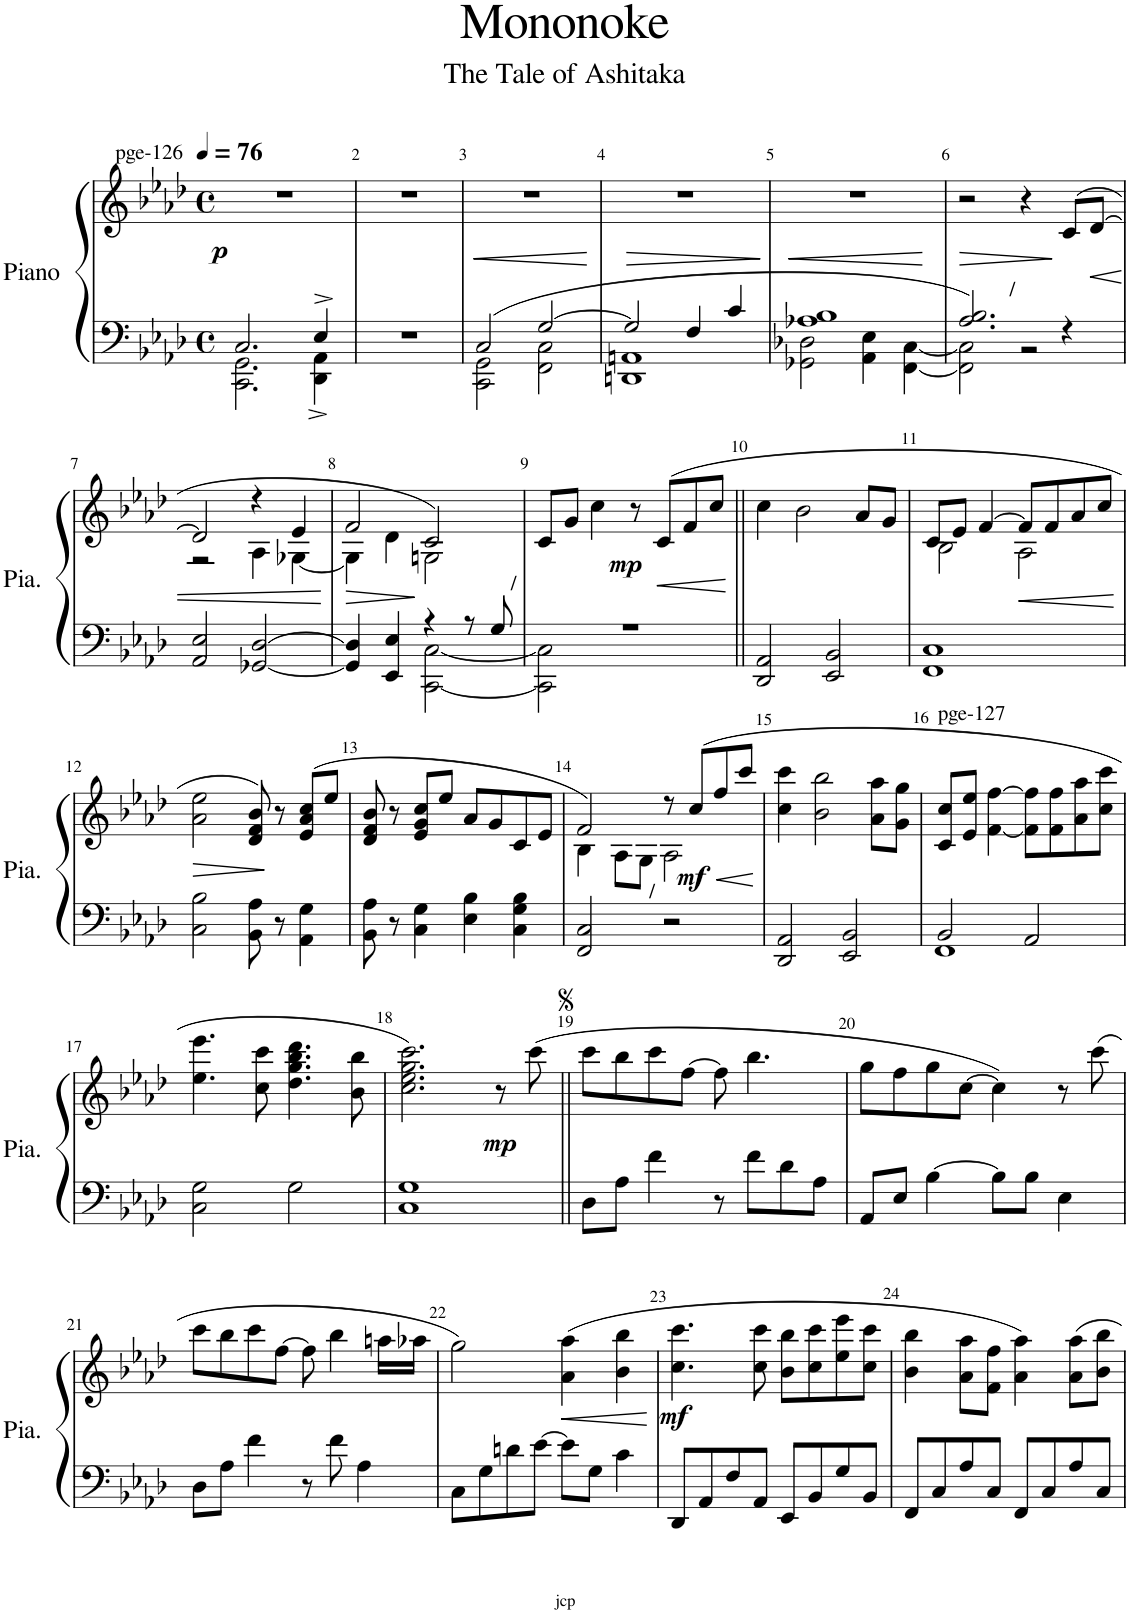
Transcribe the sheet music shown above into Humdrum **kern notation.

**kern	**kern	**dynam
*part1	*part1	*part1
*staff2	*staff1	*staff1/2
*I"Piano	*	*
*I'Pia.	*	*
*clefF4	*clefG2	*
*k[b-e-a-d-]	*k[b-e-a-d-]	*
*M4/4	*M4/4	*
*met(c)	*met(c)	*
*MM76	*MM76	*
=1	=1	=1
*^	*	*
!	!	!LO:TX:a:t=pge-126	!
!	!	!	!LO:DY:b
2.C/	2.CC\ 2.GG\	1r	p
4E-^/	4DD-\^ 4AA-\^	.	.
*v	*v	*	*
=2	=2	=2
1r	1r	.
=3	=3	=3
*^	*	*
!	!	!	!LO:HP:b
2C/	2CC\ 2GG\	1r	<
[2G/	2FF\ 2C\	.	.
*v	*v	*	*
.	.	[
=4	=4	=4
*^	*	*
!	!	!	!LO:HP:b
2G/]	1DDn 1AAn	1r	>
4F/	.	.	.
4c/	.	.	.
*v	*v	*	*
.	.	]
=5	=5	=5
*^	*	*
!	!	!	!LO:HP:b
1A-X 1B-	2GG-X\ 2D-X\	1r	<
.	4AA-\ 4E-\	.	.
.	[4FF\ [4C\	.	.
*v	*v	*	*
.	.	[
=6	=6	=6
*^	*	*
!LO:TX:a:t=/	!	!	!
!	!	!	!LO:HP:b
2.A-/ 2.B-/	2FF\] 2C\]	2r	>
.	2r	4r	.
4r	.	(8c/L	]
!	!	!	!LO:HP:b
.	.	[8d-/J	<
*v	*v	*	*
!!LO:LB:g=z
=7	=7	=7
*	*^	*
2AA-/ 2E-/	2d-/]	2r	.
[2GG-X/ [2D-/	4r	4A-\	.
.	4e-/	[4G-X\	.
*	*v	*v	*
.	.	[
=8	=8	=8
*^	*	*
!	!	!	!LO:HP:b
*	*	*^	*
4GG-/] 4D-/]	2ryy	2f/	4G-\]	>
4EE-/ 4E-/	.	.	4d-\	.
4r	[2CC\ [2C\	2c/)	2Gn\	]
8r	.	.	.	.
!LO:TX:a:t=/	!	!	!	!
8G/	.	.	.	.
*	*	*v	*v	*
=9	=9	=9	=9
1r	2CC\] 2C\]	8c/L	.
.	.	8g/J	.
.	.	4cc\	.
!	!	!	!LO:DY:b
.	2ryy	8r	mp
!	!	!	!LO:HP:b
.	.	(8c/L	<
.	.	8f/	.
.	.	8cc/J	.
*v	*v	*	*
.	.	[
=10||	=10||	=10||
2DD-/ 2AA-/	4cc\	.
.	2b-\	.
2EE-/ 2BB-/	.	.
.	8a-/L	.
.	8g/J	.
=11	=11	=11
*	*^	*
1FF 1C	8c/L	2B-\	.
.	8e-/J	.	.
.	[4f/	.	.
!	!	!	!LO:HP:b
.	8f/L]	2A-\	<
.	8f/	.	.
.	8a-/	.	.
.	8cc/J	.	.
*	*v	*v	*
.	.	[
!!LO:LB:g=z
=12	=12	=12
!	!	!LO:HP:b
2C\ 2B-\	2a-\ 2ee-\	>
8BB-\ 8A-\	8d-/ 8f/ 8b-/)	.
8r	8r	]
4AA-\ 4G\	(8e-/ 8a-/ 8cc/L	.
.	8ee-/J	.
=13	=13	=13
8BB-\ 8A-\	8d-/ 8f/ 8b-/	.
8r	8r	.
4C\ 4G\	8e-/ 8g/ 8cc/L	.
.	8ee-/J	.
4E-\ 4B-\	8a-/L	.
.	8g/	.
4C\ 4G\ 4B-\	8c/	.
.	8e-/J	.
=14	=14	=14
*	*^	*
2FF/ 2C/	2f/)	4B-\	.
.	.	8A-\L	.
.	.	8G\J	.
!	!LO:TX:b:t=/	!	!
2r	8r	2A-\	.
!	!	!	!LO:HP:b
!	!	!	!LO:DY:n=1:b
.	(8cc/L	.	< mf
.	8ff/	.	.
.	8ccc/J	.	.
*	*v	*v	*
.	.	[
=15	=15	=15
2DD-/ 2AA-/	4cc\ 4ccc\	.
.	2b-\ 2bb-\	.
2EE-/ 2BB-/	.	.
.	8a-\ 8aa-\L	.
.	8g\ 8gg\J	.
=16	=16	=16
*^	*	*
!	!	!LO:TX:a:t=pge-127	!
2BB-/	1FF	8c/ 8cc/L	.
.	.	8e-/ 8ee-/J	.
.	.	[4f\ [4ff\	.
2AA-/	.	8f\] 8ff\]L	.
.	.	8f\ 8ff\	.
.	.	8a-\ 8aa-\	.
.	.	8cc\ 8ccc\J	.
*v	*v	*	*
!!LO:LB:g=z
=17	=17	=17
2C\ 2G\	4.ee-\ 4.eee-\	.
.	8cc\ 8ccc\	.
2G\	4.dd-\ 4.gg\ 4.bb-\ 4.ddd-\	.
.	8b-\ 8bb-\	.
=18	=18	=18
1C 1G	2.cc\ 2.ee-\ 2.gg\ 2.ccc\)	.
!	!	!LO:DY:b
.	8r	mp
.	(8ccc\	.
=19||	=19||	=19||
8D-\L	8ccc\L	.
8A-\J	8bb-\	.
4f\	8ccc\	.
.	[8ff\J	.
8r	8ff\]	.
8f\L	4.bb-\	.
8d-\	.	.
8A-\J	.	.
=20	=20	=20
8AA-/L	8gg\L	.
8E-/J	8ff\	.
[4B-\	8gg\	.
.	[8cc\J	.
8B-\L]	4cc\])	.
8B-\J	.	.
4E-\	8r	.
.	(8ccc\	.
!!LO:LB:g=z
=21	=21	=21
8D-\L	8ccc\L	.
8A-\J	8bb-\	.
4f\	8ccc\	.
.	[8ff\J	.
8r	8ff\]	.
8f\	4bb-\	.
4A-\	.	.
.	16aan\LL	.
.	16aa-X\JJ	.
=22	=22	=22
8C\L	2gg\)	.
8G\	.	.
8dn\	.	.
[8e-\J	.	.
!	!	!LO:HP:b
8e-\L]	(4a-\ 4aa-\	<
8G\J	.	.
4c\	4b-\ 4bb-\	.
.	.	[
=23	=23	=23
!	!	!LO:DY:b
8DD-/L	4.cc\ 4.ccc\	mf
8AA-/	.	.
8F/	.	.
8AA-/J	8cc\ 8ccc\	.
8EE-/L	8b-\ 8bb-\L	.
8BB-/	8cc\ 8ccc\	.
8G/	8ee-\ 8eee-\	.
8BB-/J	8cc\ 8ccc\J	.
=24	=24	=24
8FF/L	4b-\ 4bb-\	.
8C/	.	.
8A-/	8a-\ 8aa-\L	.
8C/J	8f\ 8ff\J	.
8FF/L	4a-\ 4aa-\)	.
8C/	.	.
8A-/	8a-\ 8aa-\L	.
8C/J	8b-\ 8bb-\J	.
=	=	=
*-	*-	*-
